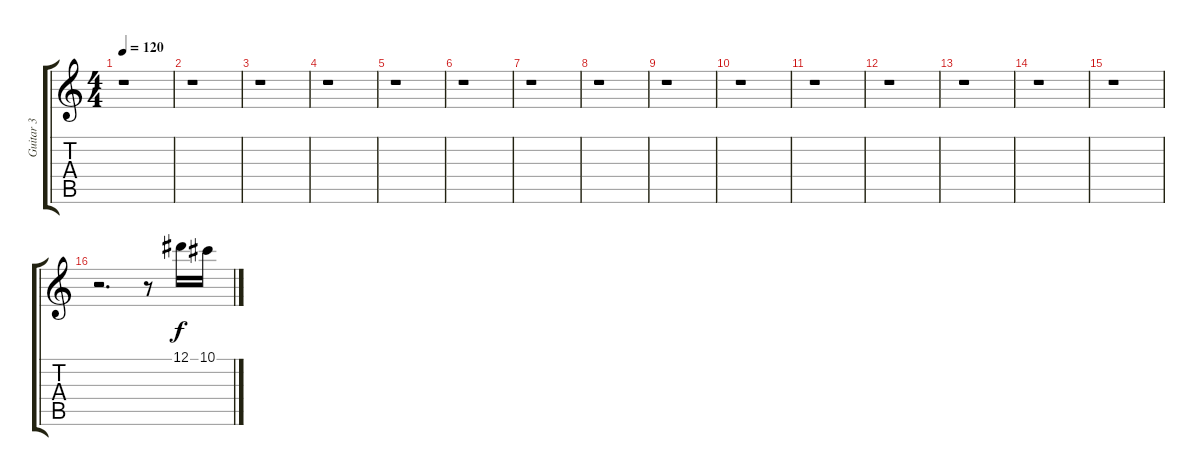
\track ("Guitar 3" "Guitar 3") {instrument acousticguitarsteel}
\staff {score tabs}
\tuning (Eb4 Bb3 Gb3 Db3 Ab2 Eb2) {hide}
\ts (4 4)
\tempo 120
\clef g2
\ks c
r.1{dy f instrument acousticguitarsteel} |
r.1 |
r.1 |
r.1 |
r.1 |
r.1 |
r.1 |
r.1 |
r.1 |
r.1 |
r.1 |
r.1 |
r.1 |
r.1 |
r.1 |
r.2{d} r.8 12.1.16 10.1.16
